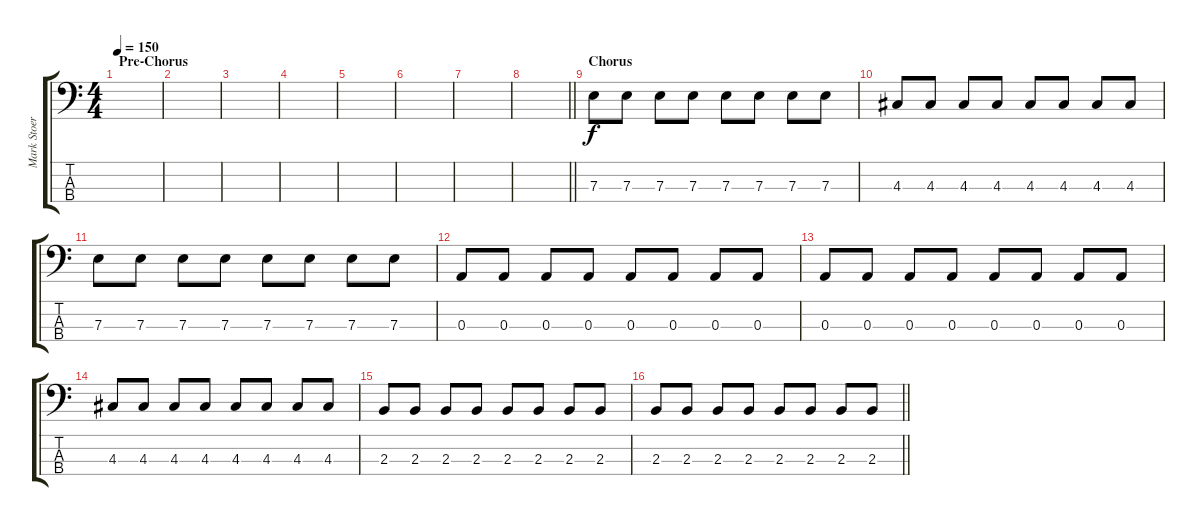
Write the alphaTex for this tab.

\track ("Mark Stoermer (Bass)" "Mark Stoer") {instrument electricbasspick}
\staff {score tabs}
\tuning (G2 D2 A1 E1) {hide}
\ts (4 4)
\section ("" "Pre-Chorus")
\tempo 150
\clef f4
\ks c
|
|
|
|
|
|
|
\barLineRight lightlight
|
\section ("" "Chorus")
7.3.8 7.3.8 7.3.8 7.3.8 7.3.8 7.3.8 7.3.8 7.3.8 |
4.3.8 4.3.8 4.3.8 4.3.8 4.3.8 4.3.8 4.3.8 4.3.8 |
7.3.8 7.3.8 7.3.8 7.3.8 7.3.8 7.3.8 7.3.8 7.3.8 |
0.3.8 0.3.8 0.3.8 0.3.8 0.3.8 0.3.8 0.3.8 0.3.8 |
0.3.8 0.3.8 0.3.8 0.3.8 0.3.8 0.3.8 0.3.8 0.3.8 |
4.3.8 4.3.8 4.3.8 4.3.8 4.3.8 4.3.8 4.3.8 4.3.8 |
2.3.8 2.3.8 2.3.8 2.3.8 2.3.8 2.3.8 2.3.8 2.3.8 |
\barLineRight lightlight
2.3.8 2.3.8 2.3.8 2.3.8 2.3.8 2.3.8 2.3.8 2.3.8
